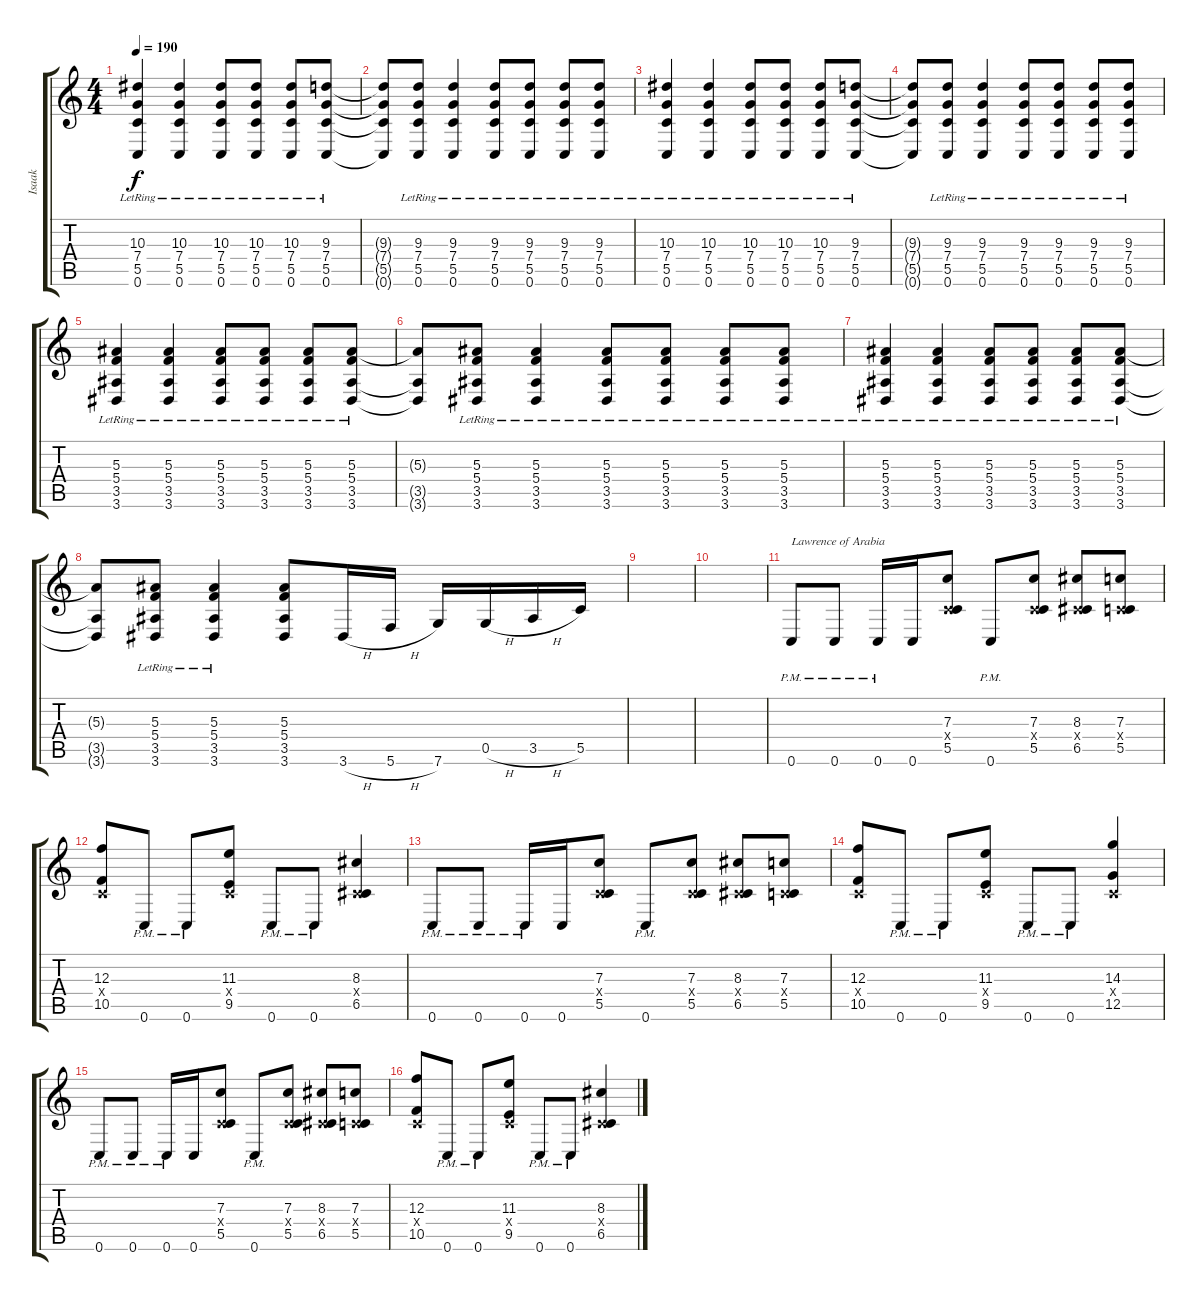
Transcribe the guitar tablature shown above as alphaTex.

\track ("Isaak" "Isaak") {instrument overdrivenguitar}
\staff {score tabs}
\tuning (D4 A3 F3 C3 G2 C2) {hide}
\ts (4 4)
\tempo 190
\clef g2
\ks c
(10.3{lr} 7.4{lr} 5.5{lr} 0.6{lr}).4{dy f} (10.3{lr} 7.4{lr} 5.5{lr} 0.6{lr}).4 (10.3{lr} 7.4{lr} 5.5{lr} 0.6{lr}).8 (10.3{lr} 7.4{lr} 5.5{lr} 0.6{lr}).8 (10.3{lr} 7.4{lr} 5.5{lr} 0.6{lr}).8 (9.3{lr} 7.4{lr} 5.5{lr} 0.6{lr}).8 |
(9.3{t} 7.4{t} 5.5{t} 0.6{t}).8 (9.3{lr} 7.4{lr} 5.5{lr} 0.6{lr}).8 (9.3{lr} 7.4{lr} 5.5{lr} 0.6{lr}).4 (9.3{lr} 7.4{lr} 5.5{lr} 0.6{lr}).8 (9.3{lr} 7.4{lr} 5.5{lr} 0.6{lr}).8 (9.3{lr} 7.4{lr} 5.5{lr} 0.6{lr}).8 (9.3{lr} 7.4{lr} 5.5{lr} 0.6{lr}).8 |
(10.3{lr} 7.4{lr} 5.5{lr} 0.6{lr}).4 (10.3{lr} 7.4{lr} 5.5{lr} 0.6{lr}).4 (10.3{lr} 7.4{lr} 5.5{lr} 0.6{lr}).8 (10.3{lr} 7.4{lr} 5.5{lr} 0.6{lr}).8 (10.3{lr} 7.4{lr} 5.5{lr} 0.6{lr}).8 (9.3{lr} 7.4{lr} 5.5{lr} 0.6{lr}).8 |
(9.3{t} 7.4{t} 5.5{t} 0.6{t}).8 (9.3{lr} 7.4{lr} 5.5{lr} 0.6{lr}).8 (9.3{lr} 7.4{lr} 5.5{lr} 0.6{lr}).4 (9.3{lr} 7.4{lr} 5.5{lr} 0.6{lr}).8 (9.3{lr} 7.4{lr} 5.5{lr} 0.6{lr}).8 (9.3{lr} 7.4{lr} 5.5{lr} 0.6{lr}).8 (9.3{lr} 7.4{lr} 5.5{lr} 0.6{lr}).8 |
(5.3{lr} 5.4{lr} 3.5{lr} 3.6{lr}).4 (5.3{lr} 5.4{lr} 3.5{lr} 3.6{lr}).4 (5.3{lr} 5.4{lr} 3.5{lr} 3.6{lr}).8 (5.3{lr} 5.4{lr} 3.5{lr} 3.6{lr}).8 (5.3{lr} 5.4{lr} 3.5{lr} 3.6{lr}).8 (5.3{lr} 5.4{lr} 3.5{lr} 3.6{lr}).8 |
(5.3{t} 3.5{t} 3.6{t}).8 (5.3{lr} 5.4{lr} 3.5{lr} 3.6{lr}).8 (5.3{lr} 5.4{lr} 3.5{lr} 3.6{lr}).4 (5.3{lr} 5.4{lr} 3.5{lr} 3.6{lr}).8 (5.3{lr} 5.4{lr} 3.5{lr} 3.6{lr}).8 (5.3{lr} 5.4{lr} 3.5{lr} 3.6{lr}).8 (5.3{lr} 5.4{lr} 3.5{lr} 3.6{lr}).8 |
(5.3{lr} 5.4{lr} 3.5{lr} 3.6{lr}).4 (5.3{lr} 5.4{lr} 3.5{lr} 3.6{lr}).4 (5.3{lr} 5.4{lr} 3.5{lr} 3.6{lr}).8 (5.3{lr} 5.4{lr} 3.5{lr} 3.6{lr}).8 (5.3{lr} 5.4{lr} 3.5{lr} 3.6{lr}).8 (5.3{lr} 5.4{lr} 3.5{lr} 3.6{lr}).8 |
(5.3{t} 3.5{t} 3.6{t}).8 (5.3{lr} 5.4{lr} 3.5{lr} 3.6{lr}).8 (5.3{lr} 5.4{lr} 3.5{lr} 3.6{lr}).4 (5.3 5.4 3.5 3.6).8 3.6{h}.16 5.6{h}.16 7.6.16 0.5{h}.16 3.5{h}.16 5.5.16 |
|
|
0.6{pm}.8{txt "Lawrence of Arabia"} 0.6{pm}.8 0.6{pm}.16 0.6.16 (7.3 0.4{x} 5.5).8 0.6{pm}.8 (7.3 0.4{x} 5.5).8 (8.3 0.4{x} 6.5).8 (7.3 0.4{x} 5.5).8 |
(12.3 0.4{x} 10.5).8 0.6{pm}.8 0.6{pm}.8 (11.3 0.4{x} 9.5).8 0.6{pm}.8 0.6{pm}.8 (8.3 0.4{x} 6.5).4 |
0.6{pm}.8 0.6{pm}.8 0.6{pm}.16 0.6.16 (7.3 0.4{x} 5.5).8 0.6{pm}.8 (7.3 0.4{x} 5.5).8 (8.3 0.4{x} 6.5).8 (7.3 0.4{x} 5.5).8 |
(12.3 0.4{x} 10.5).8 0.6{pm}.8 0.6{pm}.8 (11.3 0.4{x} 9.5).8 0.6{pm}.8 0.6{pm}.8 (14.3 0.4{x} 12.5).4 |
0.6{pm}.8 0.6{pm}.8 0.6{pm}.16 0.6.16 (7.3 0.4{x} 5.5).8 0.6{pm}.8 (7.3 0.4{x} 5.5).8 (8.3 0.4{x} 6.5).8 (7.3 0.4{x} 5.5).8 |
(12.3 0.4{x} 10.5).8 0.6{pm}.8 0.6{pm}.8 (11.3 0.4{x} 9.5).8 0.6{pm}.8 0.6{pm}.8 (8.3 0.4{x} 6.5).4
